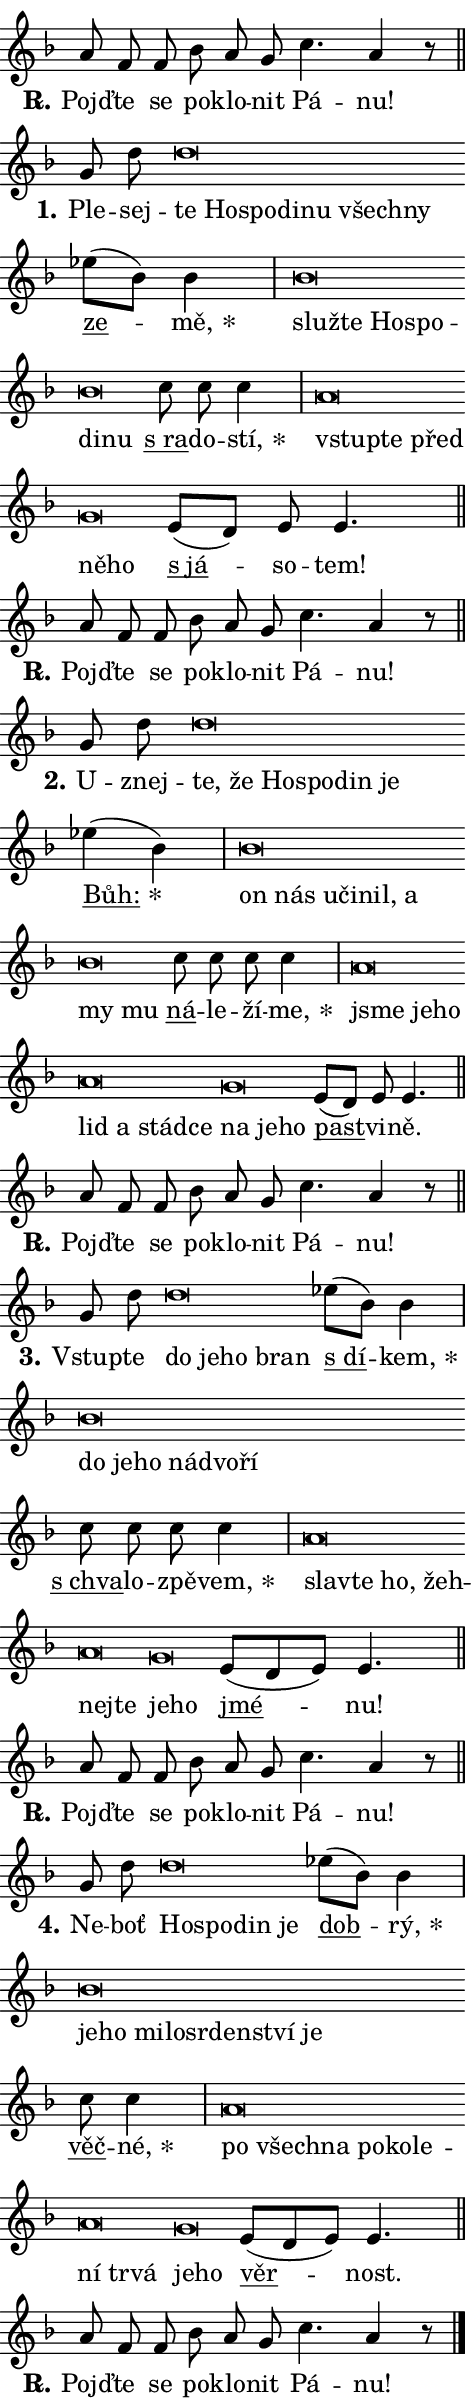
\version "2.24.0"
\header { tagline = "" }
\paper {
  indent = 0\cm
  top-margin = 0\cm
  right-margin = 0.13\cm % to fit lyric hyphens
  bottom-margin = 0\cm
  left-margin = 0\cm
  paper-width = 8\cm
  page-breaking = #ly:one-page-breaking
  system-system-spacing.basic-distance = #11
  score-system-spacing.basic-distance = #11
  ragged-last = ##f
}


%% Author: Thomas Morley
%% https://lists.gnu.org/archive/html/lilypond-user/2020-05/msg00002.html
#(define (line-position grob)
"Returns position of @var[grob} in current system:
   @code{'start}, if at first time-step
   @code{'end}, if at last time-step
   @code{'middle} otherwise
"
  (let* ((col (ly:item-get-column grob))
         (ln (ly:grob-object col 'left-neighbor))
         (rn (ly:grob-object col 'right-neighbor))
         (col-to-check-left (if (ly:grob? ln) ln col))
         (col-to-check-right (if (ly:grob? rn) rn col))
         (break-dir-left
           (and
             (ly:grob-property col-to-check-left 'non-musical #f)
             (ly:item-break-dir col-to-check-left)))
         (break-dir-right
           (and
             (ly:grob-property col-to-check-right 'non-musical #f)
             (ly:item-break-dir col-to-check-right))))
        (cond ((eqv? 1 break-dir-left) 'start)
              ((eqv? -1 break-dir-right) 'end)
              (else 'middle))))

#(define (tranparent-at-line-position vctor)
  (lambda (grob)
  "Relying on @code{line-position} select the relevant enry from @var{vctor}.
Used to determine transparency,"
    (case (line-position grob)
      ((end) (not (vector-ref vctor 0)))
      ((middle) (not (vector-ref vctor 1)))
      ((start) (not (vector-ref vctor 2))))))

noteHeadBreakVisibility =
#(define-music-function (break-visibility)(vector?)
"Makes @code{NoteHead}s transparent relying on @var{break-visibility}"
#{
  \override NoteHead.transparent =
    #(tranparent-at-line-position break-visibility)
#})

#(define delete-ledgers-for-transparent-note-heads
  (lambda (grob)
    "Reads whether a @code{NoteHead} is transparent.
If so this @code{NoteHead} is removed from @code{'note-heads} from
@var{grob}, which is supposed to be @code{LedgerLineSpanner}.
As a result ledgers are not printed for this @code{NoteHead}"
    (let* ((nhds-array (ly:grob-object grob 'note-heads))
           (nhds-list
             (if (ly:grob-array? nhds-array)
                 (ly:grob-array->list nhds-array)
                 '()))
           ;; Relies on the transparent-property being done before
           ;; Staff.LedgerLineSpanner.after-line-breaking is executed.
           ;; This is fragile ...
           (to-keep
             (remove
               (lambda (nhd)
                 (ly:grob-property nhd 'transparent #f))
               nhds-list)))
      ;; TODO find a better method to iterate over grob-arrays, similiar
      ;; to filter/remove etc for lists
      ;; For now rebuilt from scratch
      (set! (ly:grob-object grob 'note-heads)  '())
      (for-each
        (lambda (nhd)
          (ly:pointer-group-interface::add-grob grob 'note-heads nhd))
        to-keep))))

squashNotes = {
  \override NoteHead.X-extent = #'(-0.2 . 0.2)
  \override NoteHead.Y-extent = #'(-0.75 . 0)
  \override NoteHead.stencil =
    #(lambda (grob)
       (let ((pos (ly:grob-property grob 'staff-position)))
         (begin
           (if (< pos -7) (display "ERROR: Lower brevis then expected\n") (display ""))
           (if (<= pos -6) ly:text-interface::print ly:note-head::print))))
}
unSquashNotes = {
  \revert NoteHead.X-extent
  \revert NoteHead.Y-extent
  \revert NoteHead.stencil
}

hideNotes = \noteHeadBreakVisibility #begin-of-line-visible
unHideNotes = \noteHeadBreakVisibility #all-visible

% work-around for resetting accidentals
% https://lilypond.org/doc/v2.23/Documentation/notation/displaying-rhythms#unmetered-music
cadenzaMeasure = {
  \cadenzaOff
  \partial 1024 s1024
  \cadenzaOn
}

#(define-markup-command (accent layout props text) (markup?)
  "Underline accented syllable"
  (interpret-markup layout props
    #{\markup \override #'(offset . 4.3) \underline { #text }#}))

responsum = \markup \concat {
  "R" \hspace #-1.05 \path #0.1 #'((moveto 0 0.07) (lineto 0.9 0.8)) \hspace #0.05 "."
}

spaceSize = #0.6828661417322834 % exact space size for TeX Gyre Schola

\layout {
  \context {
    \Staff
    \remove "Time_signature_engraver"
    \override LedgerLineSpanner.after-line-breaking = #delete-ledgers-for-transparent-note-heads
  }
  \context {
    \Lyrics {
      \override LyricSpace.minimum-distance = \spaceSize
      \override LyricText.font-name = #"TeX Gyre Schola"
      \override LyricText.font-size = 1
      \override StanzaNumber.font-name = #"TeX Gyre Schola Bold"
      \override StanzaNumber.font-size = 1
    }
  }
  \context {
    \Score 
    \override NoteHead.text =
      #(lambda (grob) 
        (let ((pos (ly:grob-property grob 'staff-position)))
          #{\markup {
            \combine
              \halign #-0.55 \raise #(if (= pos -6) 0 0.5) \override #'(thickness . 2) \draw-line #'(3.2 . 0)
              \musicglyph "noteheads.sM1"
          }#}))
  }
}

% magnetic-lyrics.ily
%
%   written by
%     Jean Abou Samra <jean@abou-samra.fr>
%     Werner Lemberg <wl@gnu.org>
%
%   adapted by
%     Jiri Hon <jiri.hon@gmail.com>
%
% Version 2022-Apr-15

% https://www.mail-archive.com/lilypond-user@gnu.org/msg149350.html

#(define (Left_hyphen_pointer_engraver context)
   "Collect syllable-hyphen-syllable occurrences in lyrics and store
them in properties.  This engraver only looks to the left.  For
example, if the lyrics input is @code{foo -- bar}, it does the
following.

@itemize @bullet
@item
Set the @code{text} property of the @code{LyricHyphen} grob between
@q{foo} and @q{bar} to @code{foo}.

@item
Set the @code{left-hyphen} property of the @code{LyricText} grob with
text @q{foo} to the @code{LyricHyphen} grob between @q{foo} and
@q{bar}.
@end itemize

Use this auxiliary engraver in combination with the
@code{lyric-@/text::@/apply-@/magnetic-@/offset!} hook."
   (let ((hyphen #f)
         (text #f))
     (make-engraver
      (acknowledgers
       ((lyric-syllable-interface engraver grob source-engraver)
        (set! text grob)))
      (end-acknowledgers
       ((lyric-hyphen-interface engraver grob source-engraver)
        ;(when (not (grob::has-interface grob 'lyric-space-interface))
          (set! hyphen grob)));)
      ((stop-translation-timestep engraver)
       (when (and text hyphen)
         (ly:grob-set-object! text 'left-hyphen hyphen))
       (set! text #f)
       (set! hyphen #f)))))

#(define (lyric-text::apply-magnetic-offset! grob)
   "If the space between two syllables is less than the value in
property @code{LyricText@/.details@/.squash-threshold}, move the right
syllable to the left so that it gets concatenated with the left
syllable.

Use this function as a hook for
@code{LyricText@/.after-@/line-@/breaking} if the
@code{Left_@/hyphen_@/pointer_@/engraver} is active."
   (let ((hyphen (ly:grob-object grob 'left-hyphen #f)))
     (when hyphen
       (let ((left-text (ly:spanner-bound hyphen LEFT)))
         (when (grob::has-interface left-text 'lyric-syllable-interface)
           (let* ((common (ly:grob-common-refpoint grob left-text X))
                  (this-x-ext (ly:grob-extent grob common X))
                  (left-x-ext
                   (begin
                     ;; Trigger magnetism for left-text.
                     (ly:grob-property left-text 'after-line-breaking)
                     (ly:grob-extent left-text common X)))
                  ;; `delta` is the gap width between two syllables.
                  (delta (- (interval-start this-x-ext)
                            (interval-end left-x-ext)))
                  (details (ly:grob-property grob 'details))
                  (threshold (assoc-get 'squash-threshold details 0.2)))
             (when (< delta threshold)
               (let* (;; We have to manipulate the input text so that
                      ;; ligatures crossing syllable boundaries are not
                      ;; disabled.  For languages based on the Latin
                      ;; script this is essentially a beautification.
                      ;; However, for non-Western scripts it can be a
                      ;; necessity.
                      (lt (ly:grob-property left-text 'text))
                      (rt (ly:grob-property grob 'text))
                      (is-space (grob::has-interface hyphen 'lyric-space-interface))
                      (space (if is-space " " ""))
                      (extra-delta (if is-space spaceSize 0))
                      ;; Append new syllable.
                      (ltrt-space (if (and (string? lt) (string? rt))
                                (string-append lt space rt)
                                (make-concat-markup (list lt space rt))))
                      ;; Right-align `ltrt` to the right side.
                      (ltrt-space-markup (grob-interpret-markup
                               grob
                               (make-translate-markup
                                (cons (interval-length this-x-ext) 0)
                                (make-right-align-markup ltrt-space)))))
                 (begin
                   ;; Don't print `left-text`.
                   (ly:grob-set-property! left-text 'stencil #f)
                   ;; Set text and stencil (which holds all collected
                   ;; syllables so far) and shift it to the left.
                   (ly:grob-set-property! grob 'text ltrt-space)
                   (ly:grob-set-property! grob 'stencil ltrt-space-markup)
                   (ly:grob-translate-axis! grob (- (- delta extra-delta)) X))))))))))


#(define (lyric-hyphen::displace-bounds-first grob)
   ;; Make very sure this callback isn't triggered too early.
   (let ((left (ly:spanner-bound grob LEFT))
         (right (ly:spanner-bound grob RIGHT)))
     (ly:grob-property left 'after-line-breaking)
     (ly:grob-property right 'after-line-breaking)
     (ly:lyric-hyphen::print grob)))

squashThreshold = #0.4

\layout {
  \context {
    \Lyrics
    \consists #Left_hyphen_pointer_engraver
    \override LyricText.after-line-breaking =
      #lyric-text::apply-magnetic-offset!
    \override LyricHyphen.stencil = #lyric-hyphen::displace-bounds-first
    \override LyricText.details.squash-threshold = \squashThreshold
    \override LyricHyphen.minimum-distance = 0
    \override LyricHyphen.minimum-length = \squashThreshold
  }
}

squashText = \override LyricText.details.squash-threshold = 9999
unSquashText = \override LyricText.details.squash-threshold = \squashThreshold

leftText = \override LyricText.self-alignment-X = #LEFT
unLeftText = \revert LyricText.self-alignment-X

starOffset = #(lambda (grob) 
                (let ((x_offset (ly:self-alignment-interface::aligned-on-x-parent grob)))
                  (if (= x_offset 0) 0 (+ x_offset 1.2))))

star = #(define-music-function (syllable)(string?)
"Append star separator at the end of a syllable"
#{
  \once \override LyricText.X-offset = #starOffset
  \lyricmode { \markup {
    #syllable
    \override #'((font-name . "TeX Gyre Schola Bold")) \hspace #0.2 \lower #0.65 \larger "*"
  } }
#})

starAccent = #(define-music-function (syllable)(string?)
"Append star separator at the end of a syllable and make accent"
#{
  \once \override LyricText.X-offset = #starOffset
  \lyricmode { \markup {
    \accent #syllable
    \override #'((font-name . "TeX Gyre Schola Bold")) \hspace #0.2 \lower #0.65 \larger "*"
  } }
#})

breath = #(define-music-function (syllable)(string?)
"Append breathing indicator at the end of a syllable"
#{
  \lyricmode { \markup { #syllable "+" } }
#})

optionalBreath = #(define-music-function (syllable)(string?)
"Append optional breathing indicator at the end of a syllable"
#{
  \lyricmode { \markup { #syllable "(+)" } }
#})


\score {
    <<
        \new Voice = "melody" { \cadenzaOn \key f \major \relative { a'8 f f bes a g c4. a4 r8 \cadenzaMeasure \bar "||" \break } }
        \new Lyrics \lyricsto "melody" { \lyricmode { \set stanza = \responsum
Pojď -- te se po -- klo -- nit Pá -- nu! } }
    >>
    \layout {}
}

\score {
    <<
        \new Voice = "melody" { \cadenzaOn \key f \major \relative { g'8 d' \bar "" \squashNotes d\breve*1/16 \hideNotes \breve*1/16 \bar "" \breve*1/16 \bar "" \breve*1/16 \bar "" \breve*1/16 \bar "" \breve*1/16 \breve*1/16 \bar "" \unHideNotes \unSquashNotes \bar "" es8[( bes)] bes4 \cadenzaMeasure \bar "|" \squashNotes bes\breve*1/16 \hideNotes \breve*1/16 \bar "" \breve*1/16 \bar "" \breve*1/16 \bar "" \breve*1/16 \breve*1/16 \bar "" \unHideNotes \unSquashNotes \bar "" c8 c c4 \cadenzaMeasure \bar "|" \squashNotes a\breve*1/16 \hideNotes \breve*1/16 \breve*1/16 \bar "" \unHideNotes \unSquashNotes \squashNotes g\breve*1/16 \hideNotes \breve*1/16 \bar "" \unHideNotes \unSquashNotes \bar "" e8[( d)] e e4. \cadenzaMeasure \bar "||" \break } }
        \new Lyrics \lyricsto "melody" { \lyricmode { \set stanza = "1."
Ple -- sej -- \leftText te \squashText Ho -- spo -- di -- nu všech -- ny \unLeftText \unSquashText \markup \accent ze -- \star mě, \leftText služ -- \squashText te Ho -- spo -- di -- nu \unLeftText \unSquashText \markup \accent "s ra" -- do -- \star stí, \leftText vstup -- \squashText te před \unSquashText ně -- \squashText ho \unLeftText \unSquashText \markup \accent "s já" -- so -- tem! } }
    >>
    \layout {}
}

\score {
    <<
        \new Voice = "melody" { \cadenzaOn \key f \major \relative { a'8 f f bes a g c4. a4 r8 \cadenzaMeasure \bar "||" \break } }
        \new Lyrics \lyricsto "melody" { \lyricmode { \set stanza = \responsum
Pojď -- te se po -- klo -- nit Pá -- nu! } }
    >>
    \layout {}
}

\score {
    <<
        \new Voice = "melody" { \cadenzaOn \key f \major \relative { g'8 d' \bar "" \squashNotes d\breve*1/16 \hideNotes \breve*1/16 \bar "" \breve*1/16 \bar "" \breve*1/16 \bar "" \breve*1/16 \breve*1/16 \bar "" \unHideNotes \unSquashNotes \bar "" es4( bes) \cadenzaMeasure \bar "|" \squashNotes bes\breve*1/16 \hideNotes \breve*1/16 \bar "" \breve*1/16 \bar "" \breve*1/16 \bar "" \breve*1/16 \bar "" \breve*1/16 \bar "" \breve*1/16 \breve*1/16 \bar "" \unHideNotes \unSquashNotes \bar "" c8 c c c4 \cadenzaMeasure \bar "|" \squashNotes a\breve*1/16 \hideNotes \breve*1/16 \bar "" \breve*1/16 \bar "" \breve*1/16 \bar "" \breve*1/16 \bar "" \breve*1/16 \breve*1/16 \bar "" \unHideNotes \unSquashNotes \squashNotes g\breve*1/16 \hideNotes \breve*1/16 \breve*1/16 \bar "" \unHideNotes \unSquashNotes \bar "" e8[( d)] e e4. \cadenzaMeasure \bar "||" \break } }
        \new Lyrics \lyricsto "melody" { \lyricmode { \set stanza = "2."
U -- znej -- \leftText te, \squashText že Ho -- spo -- din je \unLeftText \unSquashText \starAccent Bůh: \leftText on \squashText nás u -- či -- nil, a my mu \unLeftText \unSquashText \markup \accent ná -- le -- ží -- \star me, \leftText jsme \squashText je -- ho lid a stád -- ce \unSquashText na \squashText je -- ho \unLeftText \unSquashText \markup \accent past -- vi -- ně. } }
    >>
    \layout {}
}

\score {
    <<
        \new Voice = "melody" { \cadenzaOn \key f \major \relative { a'8 f f bes a g c4. a4 r8 \cadenzaMeasure \bar "||" \break } }
        \new Lyrics \lyricsto "melody" { \lyricmode { \set stanza = \responsum
Pojď -- te se po -- klo -- nit Pá -- nu! } }
    >>
    \layout {}
}

\score {
    <<
        \new Voice = "melody" { \cadenzaOn \key f \major \relative { g'8 d' \bar "" \squashNotes d\breve*1/16 \hideNotes \breve*1/16 \bar "" \breve*1/16 \breve*1/16 \bar "" \unHideNotes \unSquashNotes \bar "" es8[( bes)] bes4 \cadenzaMeasure \bar "|" \squashNotes bes\breve*1/16 \hideNotes \breve*1/16 \bar "" \breve*1/16 \bar "" \breve*1/16 \bar "" \breve*1/16 \breve*1/16 \bar "" \unHideNotes \unSquashNotes \bar "" c8 c c c4 \cadenzaMeasure \bar "|" \squashNotes a\breve*1/16 \hideNotes \breve*1/16 \bar "" \breve*1/16 \bar "" \breve*1/16 \bar "" \breve*1/16 \breve*1/16 \bar "" \unHideNotes \unSquashNotes \squashNotes g\breve*1/16 \hideNotes \breve*1/16 \bar "" \unHideNotes \unSquashNotes \bar "" e8[( d e)] e4. \cadenzaMeasure \bar "||" \break } }
        \new Lyrics \lyricsto "melody" { \lyricmode { \set stanza = "3."
Vstup -- te \leftText do \squashText je -- ho bran \unLeftText \unSquashText \markup \accent "s dí" -- \star kem, \leftText do \squashText je -- ho ná -- dvo -- ří \unLeftText \unSquashText \markup \accent "s chva" -- lo -- zpě -- \star vem, \leftText sla -- \squashText vte ho, žeh -- nej -- te \unSquashText je -- \squashText ho \unLeftText \unSquashText \markup \accent jmé -- nu! } }
    >>
    \layout {}
}

\score {
    <<
        \new Voice = "melody" { \cadenzaOn \key f \major \relative { a'8 f f bes a g c4. a4 r8 \cadenzaMeasure \bar "||" \break } }
        \new Lyrics \lyricsto "melody" { \lyricmode { \set stanza = \responsum
Pojď -- te se po -- klo -- nit Pá -- nu! } }
    >>
    \layout {}
}

\score {
    <<
        \new Voice = "melody" { \cadenzaOn \key f \major \relative { g'8 d' \bar "" \squashNotes d\breve*1/16 \hideNotes \breve*1/16 \bar "" \breve*1/16 \breve*1/16 \bar "" \unHideNotes \unSquashNotes \bar "" es8[( bes)] bes4 \cadenzaMeasure \bar "|" \squashNotes bes\breve*1/16 \hideNotes \breve*1/16 \bar "" \breve*1/16 \bar "" \breve*1/16 \bar "" \breve*1/16 \bar "" \breve*1/16 \bar "" \breve*1/16 \breve*1/16 \bar "" \unHideNotes \unSquashNotes \bar "" c8 c4 \cadenzaMeasure \bar "|" \squashNotes a\breve*1/16 \hideNotes \breve*1/16 \bar "" \breve*1/16 \bar "" \breve*1/16 \bar "" \breve*1/16 \bar "" \breve*1/16 \bar "" \breve*1/16 \bar "" \breve*1/16 \breve*1/16 \bar "" \unHideNotes \unSquashNotes \squashNotes g\breve*1/16 \hideNotes \breve*1/16 \bar "" \unHideNotes \unSquashNotes \bar "" e8[( d e)] e4. \cadenzaMeasure \bar "||" \break } }
        \new Lyrics \lyricsto "melody" { \lyricmode { \set stanza = "4."
Ne -- boť \leftText Ho -- \squashText spo -- din je \unLeftText \unSquashText \markup \accent dob -- \star rý, \leftText je -- \squashText ho mi -- lo -- sr -- den -- ství je \unLeftText \unSquashText \markup \accent věč -- \star né, \leftText po \squashText všech -- na po -- ko -- le -- ní tr -- vá \unSquashText je -- \squashText ho \unLeftText \unSquashText \markup \accent věr -- nost. } }
    >>
    \layout {}
}

\score {
    <<
        \new Voice = "melody" { \cadenzaOn \key f \major \relative { a'8 f f bes a g c4. a4 r8 \cadenzaMeasure \bar "||" \break } \bar "|." }
        \new Lyrics \lyricsto "melody" { \lyricmode { \set stanza = \responsum
Pojď -- te se po -- klo -- nit Pá -- nu! } }
    >>
    \layout {}
}
